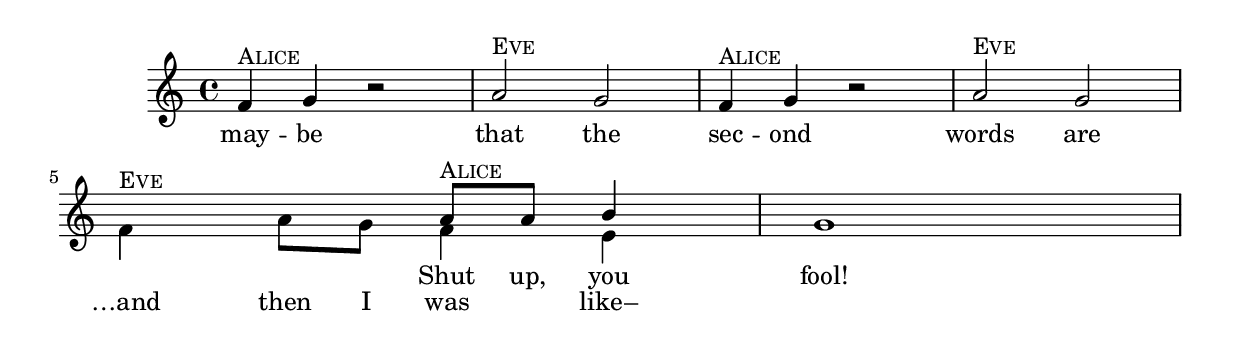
\version "2.18.0"

\header {
  lsrtags = "paper-and-layout, vocal-music"

  texidoc = "
Sometimes you may want to put lyrics for different performers on a
single line: where there is rapidly alternating text, for example.
This snippet shows how this can be done with @code{\\override
VerticalAxisGroup.nonstaff-nonstaff-spacing.minimum-distance =
##f}.

"
  doctitle = "Arranging separate lyrics on a single line"
}
\layout {
  \context {
    \Lyrics
    \override VerticalAxisGroup.nonstaff-nonstaff-spacing.minimum-distance = ##f
  }
}

aliceSings = \markup { \smallCaps "Alice" }
eveSings = \markup { \smallCaps "Eve" }

<<
  \new Staff <<
    \new Voice = "alice" {
      f'4^\aliceSings g' r2 |
      s1 |
      f'4^\aliceSings g' r2 |
      s1 | \break
      % ...

      \voiceOne
      s2 a'8^\aliceSings a' b'4 |
      \oneVoice
      g'1
    }
    \new Voice = "eve" {
      s1 |
      a'2^\eveSings g' |
      s1 |
      a'2^\eveSings g'
      % ...

      \voiceTwo
      f'4^\eveSings a'8 g' f'4 e' |
      \oneVoice
      s1
    }
  >>
  \new Lyrics \lyricsto "alice" {
    may -- be
    sec -- ond
    % ...
    Shut up, you fool!
  }
  \new Lyrics \lyricsto "eve" {
    that the
    words are
    % ...
    …and then I was like–
  }
>>
